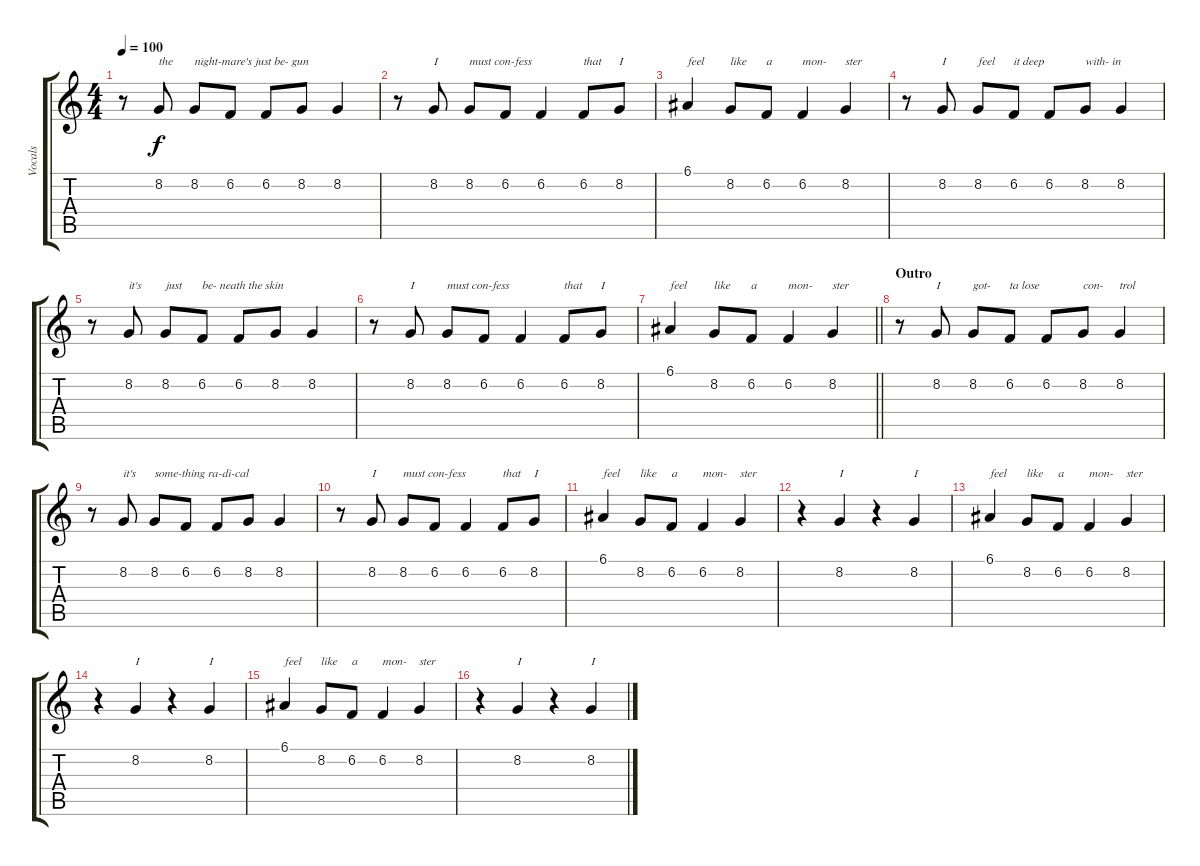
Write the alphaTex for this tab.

\track ("Vocals" "Vocals") {instrument lead2sawtooth}
\staff {score tabs}
\tuning (E4 B3 G3 D3 A2 E2) {hide}
\ts (4 4)
\tempo 100
\clef g2
\ks c
r.8{dy f} 8.2.8{txt "the"} 8.2.8{txt "night-mare's just be- gun"} 6.2.8 6.2.8 8.2.8 8.2.4 |
r.8 8.2.8{txt "I"} 8.2.8{txt "must con-fess"} 6.2.8 6.2.4 6.2.8{txt "that"} 8.2.8{txt "I"} |
6.1.4{txt "feel"} 8.2.8{txt "like"} 6.2.8{txt "a"} 6.2.4{txt "mon-"} 8.2.4{txt "ster"} |
r.8 8.2.8{txt "I"} 8.2.8{txt "feel"} 6.2.8{txt "it deep"} 6.2.8 8.2.8{txt "with- in"} 8.2.4 |
r.8 8.2.8{txt "it's"} 8.2.8{txt "just"} 6.2.8{txt "be- neath the skin"} 6.2.8 8.2.8 8.2.4 |
r.8 8.2.8{txt "I"} 8.2.8{txt "must con-fess"} 6.2.8 6.2.4 6.2.8{txt "that"} 8.2.8{txt "I"} |
\barLineRight lightlight
6.1.4{txt "feel"} 8.2.8{txt "like"} 6.2.8{txt "a"} 6.2.4{txt "mon-"} 8.2.4{txt "ster"} |
\section ("" "Outro")
r.8 8.2.8{txt "I"} 8.2.8{txt "got-"} 6.2.8{txt "ta lose"} 6.2.8 8.2.8{txt "con-"} 8.2.4{txt "trol"} |
r.8 8.2.8{txt "it's"} 8.2.8{txt "some-thing ra-di-cal"} 6.2.8 6.2.8 8.2.8 8.2.4 |
r.8 8.2.8{txt "I"} 8.2.8{txt "must con-fess"} 6.2.8 6.2.4 6.2.8{txt "that"} 8.2.8{txt "I"} |
6.1.4{txt "feel"} 8.2.8{txt "like"} 6.2.8{txt "a"} 6.2.4{txt "mon-"} 8.2.4{txt "ster"} |
r.4 8.2.4{txt "I"} r.4 8.2.4{txt "I"} |
6.1.4{txt "feel"} 8.2.8{txt "like"} 6.2.8{txt "a"} 6.2.4{txt "mon-"} 8.2.4{txt "ster"} |
r.4 8.2.4{txt "I"} r.4 8.2.4{txt "I"} |
6.1.4{txt "feel"} 8.2.8{txt "like"} 6.2.8{txt "a"} 6.2.4{txt "mon-"} 8.2.4{txt "ster"} |
r.4 8.2.4{txt "I"} r.4 8.2.4{txt "I"}
